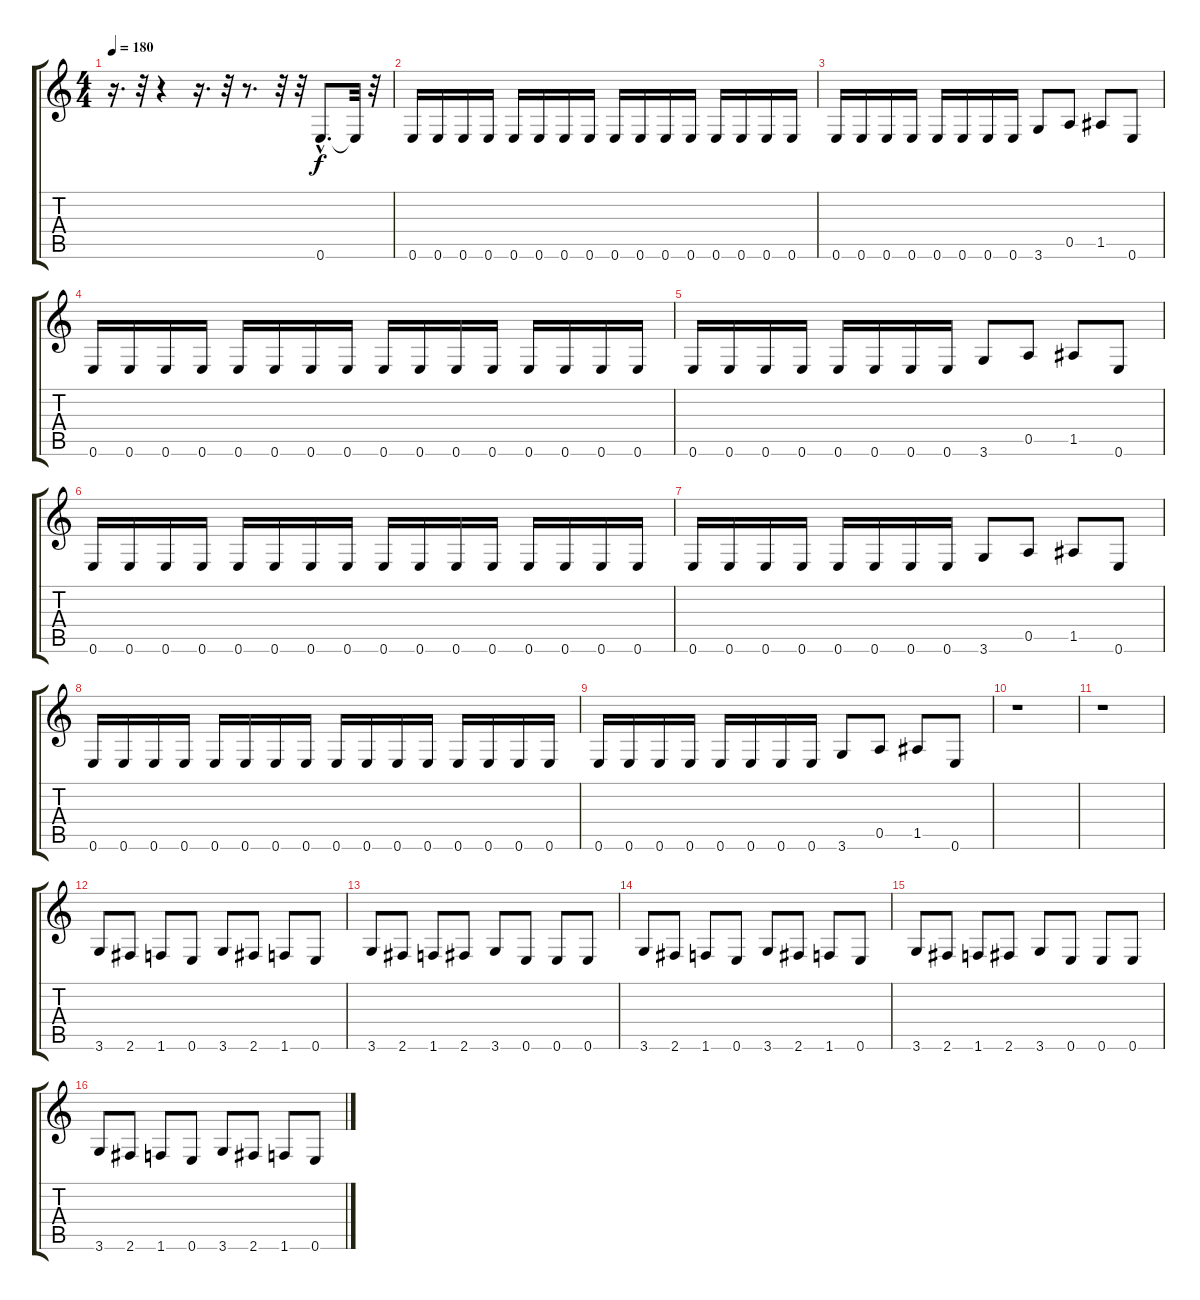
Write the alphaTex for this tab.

\track "" {instrument distortionguitar}
\staff {score tabs}
\tuning (E4 B3 G3 D3 A2 E2) {hide}
\ts (4 4)
\tempo 180
\clef g2
\ks c
r.16{d dy f} r.32 r.4 r.16{d} r.32 r.8{d} r.32 r.32 0.6{hac}.8{d} 0.6{t}.32 r.32 |
0.6.16 0.6.16 0.6.16 0.6.16 0.6.16 0.6.16 0.6.16 0.6.16 0.6.16 0.6.16 0.6.16 0.6.16 0.6.16 0.6.16 0.6.16 0.6.16 |
0.6.16 0.6.16 0.6.16 0.6.16 0.6.16 0.6.16 0.6.16 0.6.16 3.6.8 0.5.8 1.5.8 0.6.8 |
0.6.16 0.6.16 0.6.16 0.6.16 0.6.16 0.6.16 0.6.16 0.6.16 0.6.16 0.6.16 0.6.16 0.6.16 0.6.16 0.6.16 0.6.16 0.6.16 |
0.6.16 0.6.16 0.6.16 0.6.16 0.6.16 0.6.16 0.6.16 0.6.16 3.6.8 0.5.8 1.5.8 0.6.8 |
0.6.16 0.6.16 0.6.16 0.6.16 0.6.16 0.6.16 0.6.16 0.6.16 0.6.16 0.6.16 0.6.16 0.6.16 0.6.16 0.6.16 0.6.16 0.6.16 |
0.6.16 0.6.16 0.6.16 0.6.16 0.6.16 0.6.16 0.6.16 0.6.16 3.6.8 0.5.8 1.5.8 0.6.8 |
0.6.16 0.6.16 0.6.16 0.6.16 0.6.16 0.6.16 0.6.16 0.6.16 0.6.16 0.6.16 0.6.16 0.6.16 0.6.16 0.6.16 0.6.16 0.6.16 |
0.6.16 0.6.16 0.6.16 0.6.16 0.6.16 0.6.16 0.6.16 0.6.16 3.6.8 0.5.8 1.5.8 0.6.8 |
r.1 |
r.1 |
3.6.8 2.6.8 1.6.8 0.6.8 3.6.8 2.6.8 1.6.8 0.6.8 |
3.6.8 2.6.8 1.6.8 2.6.8 3.6.8 0.6.8 0.6.8 0.6.8 |
3.6.8 2.6.8 1.6.8 0.6.8 3.6.8 2.6.8 1.6.8 0.6.8 |
3.6.8 2.6.8 1.6.8 2.6.8 3.6.8 0.6.8 0.6.8 0.6.8 |
3.6.8 2.6.8 1.6.8 0.6.8 3.6.8 2.6.8 1.6.8 0.6.8
